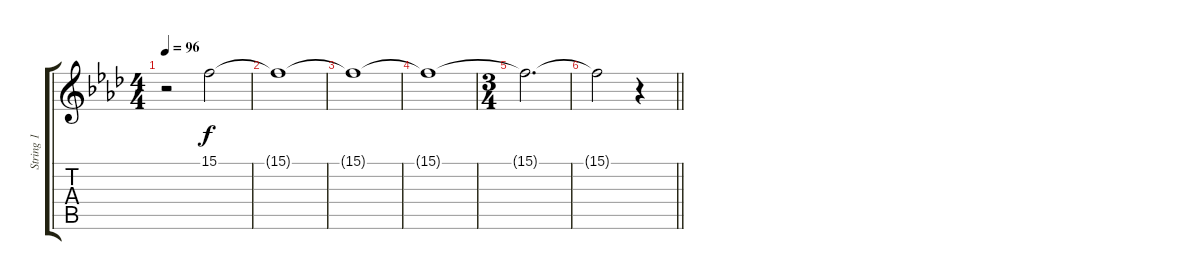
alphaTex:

\track ("String 1" "String 1") {instrument stringensemble1}
\staff {score tabs}
\tuning (D4 A3 F3 C3 G2 D2) {hide}
\ts (4 4)
\tempo 96
\clef g2
\ks fminor
r.2{dy f} 15.1.2 |
15.1{t}.1 |
15.1{t}.1 |
15.1{t}.1 |
\ts (3 4)
15.1{t}.2{d} |
\barLineRight lightlight
15.1{t}.2 r.4
